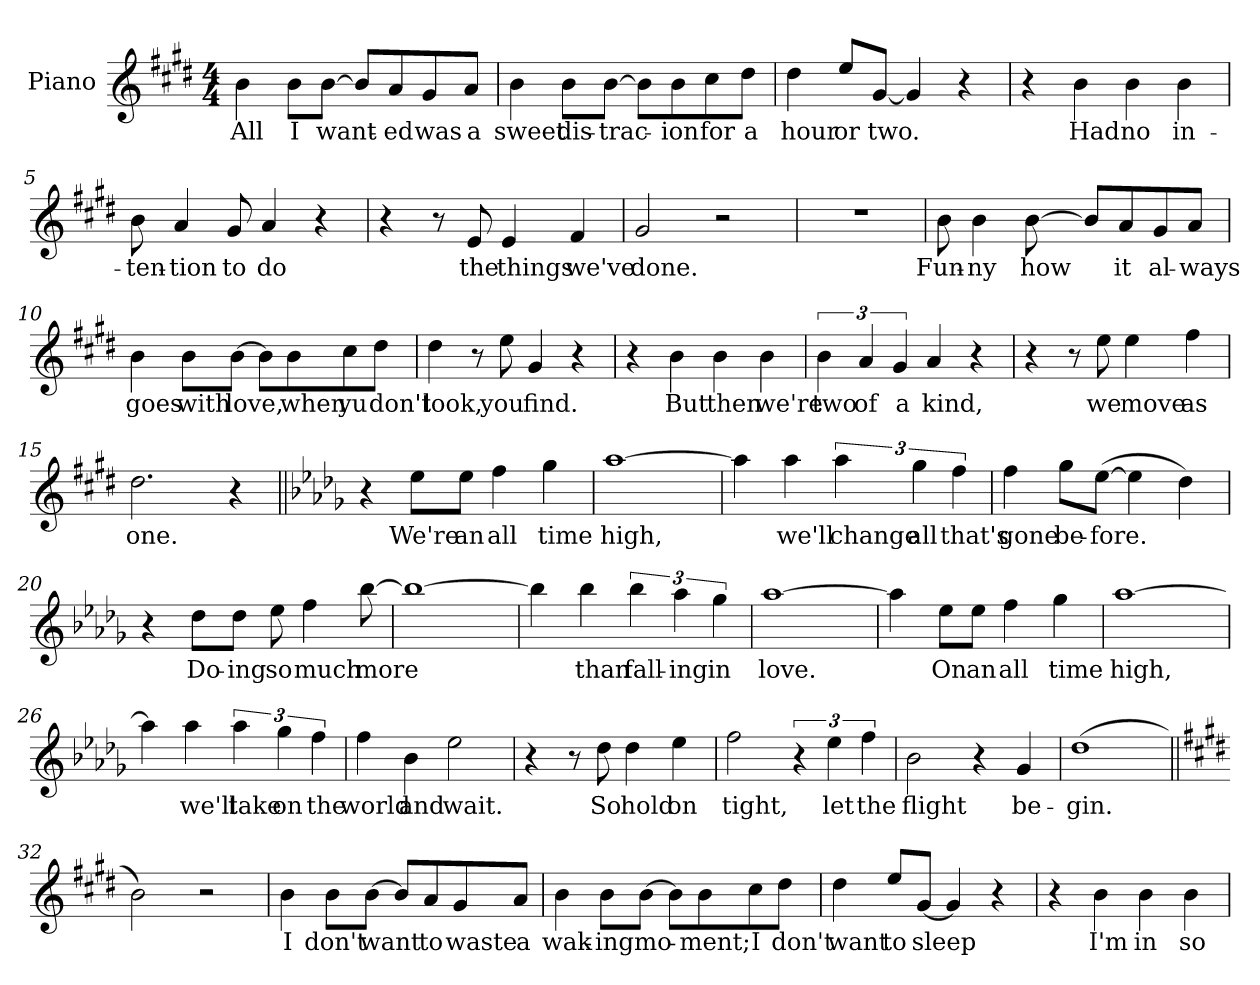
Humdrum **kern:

**kern	**text
*part1	*part1
*staff1	*staff1
*I"Piano	*
*I'Pno.	*
*clefG2	*
*k[f#c#g#d#]	*
*E:	*
*M4/4	*
=1	=1
4b\	All
8b\L	I
[8b\J	want-
8b/L]	.
8a/	-ed
8g#/	was
8a/J	a
=2	=2
4b\	sweet
8b\L	dis-
[8b\J	-trac-
8b\L]	.
8b\	-ion
8cc#\	for
8dd#\J	a
=3	=3
4dd#\	hour
8ee/L	or
[8g#/J	two.
4g#/]	.
4r	.
!!LO:LB:g=z
=4	=4
4r	.
4b\	Had
4b\	no
4b\	in-
=5	=5
8b\	-ten-
4a/	-tion
8g#/	to
4a/	do
4r	.
=6	=6
4r	.
8r	.
8e/	the
4e/	things
4f#/	we've
=7	=7
2g#/	done.
2r	.
=8	=8
1r	.
!!LO:LB:g=z
=9	=9
8b\	Fun-
4b\	-ny
[8b\	how
8b/L]	.
8a/	it
8g#/	al-
8a/J	-ways
=10	=10
4b\	goes
8b\L	with
[8b\J	love,
8b\L]	.
8b\	when
8cc#\	yu
8dd#\J	don't
=11	=11
4dd#\	look,
8r	.
8ee\	you
4g#/	find.
4r	.
!!LO:LB:g=z
=12	=12
4r	.
4b\	But
4b\	then
4b\	we're
=13	=13
6b\	two
6a/	of
6g#/	a
4a/	kind,
4r	.
=14	=14
4r	.
8r	.
8ee\	we
4ee\	move
4ff#\	as
=15	=15
2.dd#\	one.
4r	.
!!LO:LB:g=z
=16||	=16||
*k[b-e-a-d-g-]	*
*D-:	*
4r	.
8ee-\L	We're
8ee-\J	an
4ff\	all
4gg-\	time
=17	=17
[1aa-	high,
=18	=18
4aa-\]	.
4aa-\	we'll
6aa-\	change
6gg-\	all
6ff\	that's
!!LO:LB:g=z
=19	=19
4ff\	gone
8gg-\L	be-
([8ee-\J	-fore.
4ee-\]	.
4dd-\)	.
=20	=20
4r	.
8dd-\L	Do-
8dd-\J	-ing
8ee-\	so
4ff\	much
[8bb-\	more
=21	=21
1bb-_	.
=22	=22
4bb-\]	.
4bb-\	than
6bb-\	fall-
6aa-\	-ing
6gg-\	in
!!LO:LB:g=z
=23	=23
[1aa-	love.
=24	=24
4aa-\]	.
8ee-\L	On
8ee-\J	an
4ff\	all
4gg-\	time
=25	=25
[1aa-	high,
=26	=26
4aa-\]	.
4aa-\	we'll
6aa-\	take
6gg-\	on
6ff\	the
=27	=27
4ff\	world
4b-\	and
2ee-\	wait.
!!LO:LB:g=z
=28	=28
4r	.
8r	.
8dd-\	So
4dd-\	hold
4ee-\	on
=29	=29
2ff\	tight,
6r	.
6ee-\	let
6ff\	the
=30	=30
2b-\	flight
4r	.
4g-/	be-
=31	=31
(1dd-	-gin.
=32||	=32||
*k[f#c#g#d#]	*
*E:	*
2b\)	.
2r	.
!!LO:PB:g=z
=33	=33
4b\	I
8b\L	don't
[8b\J	want
8b/L]	.
8a/	to
8g#/	waste
8a/J	a
=34	=34
4b\	wak-
8b\L	-ing
[8b\J	mo-
8b\L]	.
8b\	-ment;
8cc#\	I
8dd#\J	don't
=35	=35
4dd#\	want
8ee/L	to
[8g#/J	sleep
4g#/]	.
4r	.
!!LO:LB:g=z
=36	=36
4r	.
4b\	I'm
4b\	in
4b\	so
=	=
*-	*-
